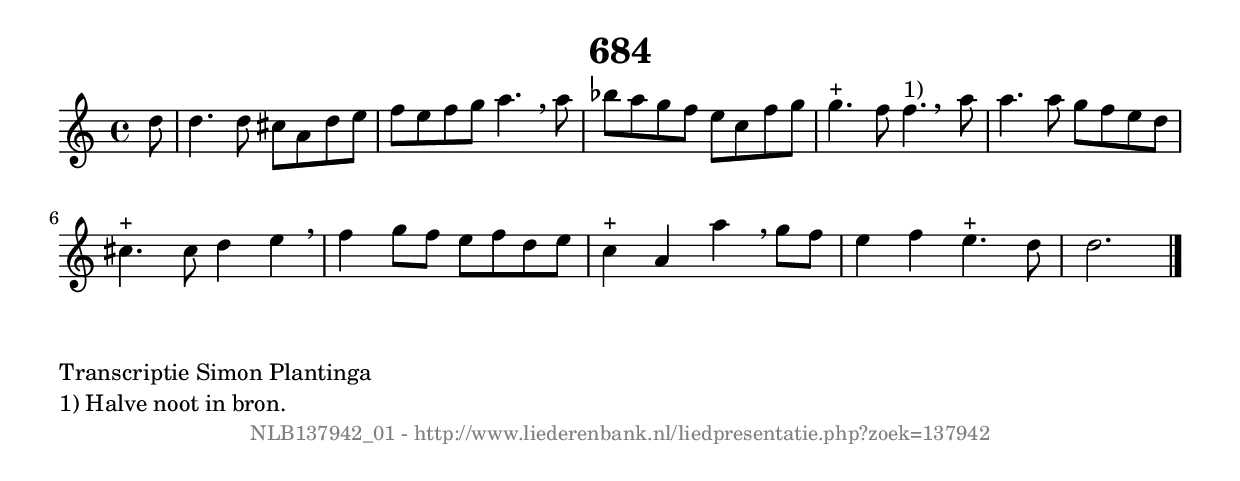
%
% produced by wce2krn 1.64 (7 June 2014)
%
\version"2.16"
#(append! paper-alist '(("long" . (cons (* 210 mm) (* 2000 mm)))))
#(set-default-paper-size "long")
sb = {\breathe}
mBreak = {\breathe }
bBreak = {\breathe }
x = {\once\override NoteHead #'style = #'cross }
gl=\glissando
itime={\override Staff.TimeSignature #'stencil = ##f }
ficta = {\once\set suggestAccidentals = ##t}
fine = {\once\override Score.RehearsalMark #'self-alignment-X = #1 \mark \markup {\italic{Fine}}}
dc = {\once\override Score.RehearsalMark #'self-alignment-X = #1 \mark \markup {\italic{D.C.}}}
dcf = {\once\override Score.RehearsalMark #'self-alignment-X = #1 \mark \markup {\italic{D.C. al Fine}}}
dcc = {\once\override Score.RehearsalMark #'self-alignment-X = #1 \mark \markup {\italic{D.C. al Coda}}}
ds = {\once\override Score.RehearsalMark #'self-alignment-X = #1 \mark \markup {\italic{D.S.}}}
dsf = {\once\override Score.RehearsalMark #'self-alignment-X = #1 \mark \markup {\italic{D.S. al Fine}}}
dsc = {\once\override Score.RehearsalMark #'self-alignment-X = #1 \mark \markup {\italic{D.S. al Coda}}}
pv = {\set Score.repeatCommands = #'((volta "1"))}
sv = {\set Score.repeatCommands = #'((volta "2"))}
tv = {\set Score.repeatCommands = #'((volta "3"))}
qv = {\set Score.repeatCommands = #'((volta "4"))}
xv = {\set Score.repeatCommands = #'((volta #f))}
\header{ tagline = ""
title = "684"
}
\score {{
\key d \dorian
\relative g'
{
\set melismaBusyProperties = #'()
\partial 32*4
\time 4/4
\tempo 4=120
\override Score.MetronomeMark #'transparent = ##t
\override Score.RehearsalMark #'break-visibility = #(vector #t #t #f)
d'8 | d4. d8 cis8 a8 d8 e8 | f8 e8 f8 g8 a4. \sb a8 | bes8 a8 g8 f8 e8 c8 f8 g8 | g4.^"+" f8 f4.^"1)" \bar ":|:" \bBreak
a8 | a4. a8 g8 f8 e8 d8 | cis4.^"+" cis8 d4 e4 \sb | f4 g8 f8 e8 f8 d8 e8 | c4^"+" a4 a'4 \sb g8 f8 | e4 f4 e4.^"+" d8 | d2. \bar "|."
 }}
 \midi { }
 \layout {
            indent = 0.0\cm
}
}
\markup { \wordwrap-string #" 
Transcriptie Simon Plantinga

1) Halve noot in bron.
"}
\markup { \vspace #0 } \markup { \with-color #grey \fill-line { \center-column { \smaller "NLB137942_01 - http://www.liederenbank.nl/liedpresentatie.php?zoek=137942" } } }
